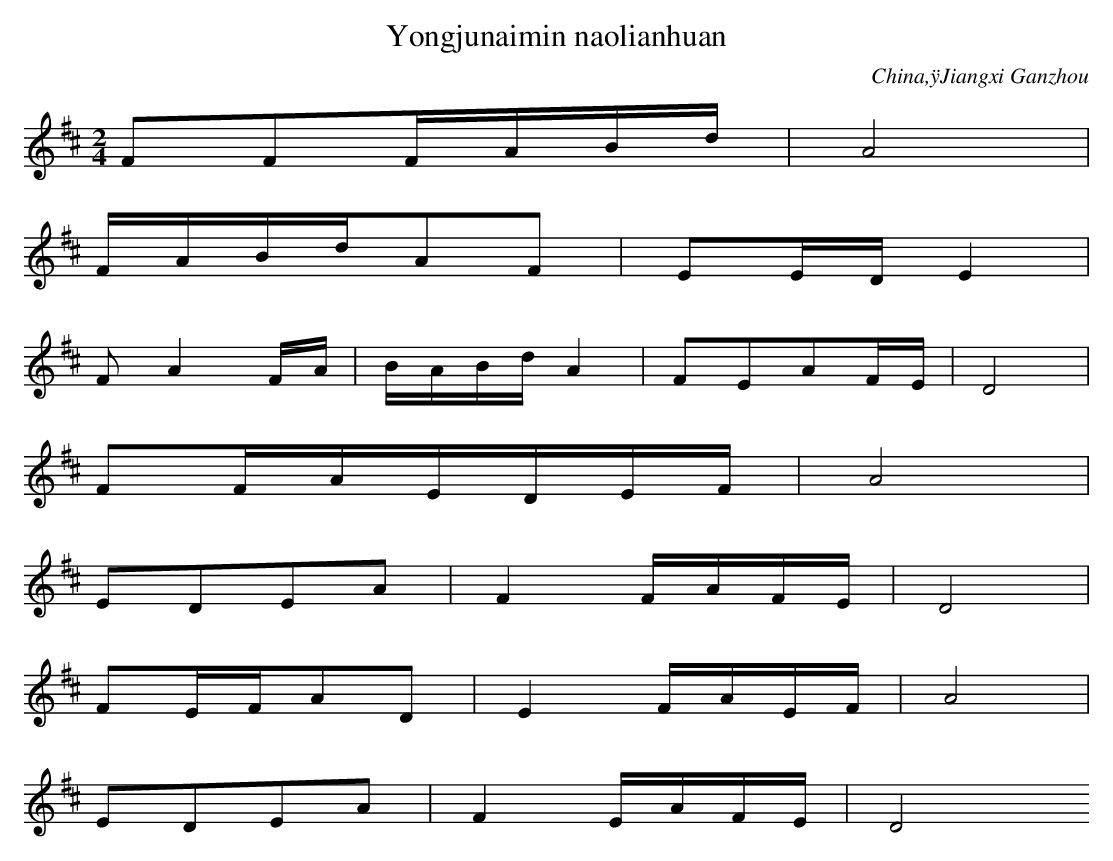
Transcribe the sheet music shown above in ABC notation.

X:1
T: Yongjunaimin naolianhuan
O: China,ÿJiangxi Ganzhou
M: 2/4
L: 1/16
K: D
F2F2FABd | A8 |
FABdA2F2 | E2EDE4 |
F2A4FA | BABdA4 | F2E2A2FE | D8 |
F2FAEDEF | A8 |
E2D2E2A2 | F4FAFE | D8 |
F2EFA2D2 | E4FAEF | A8 |
E2D2E2A2 | F4EAFE | D8
